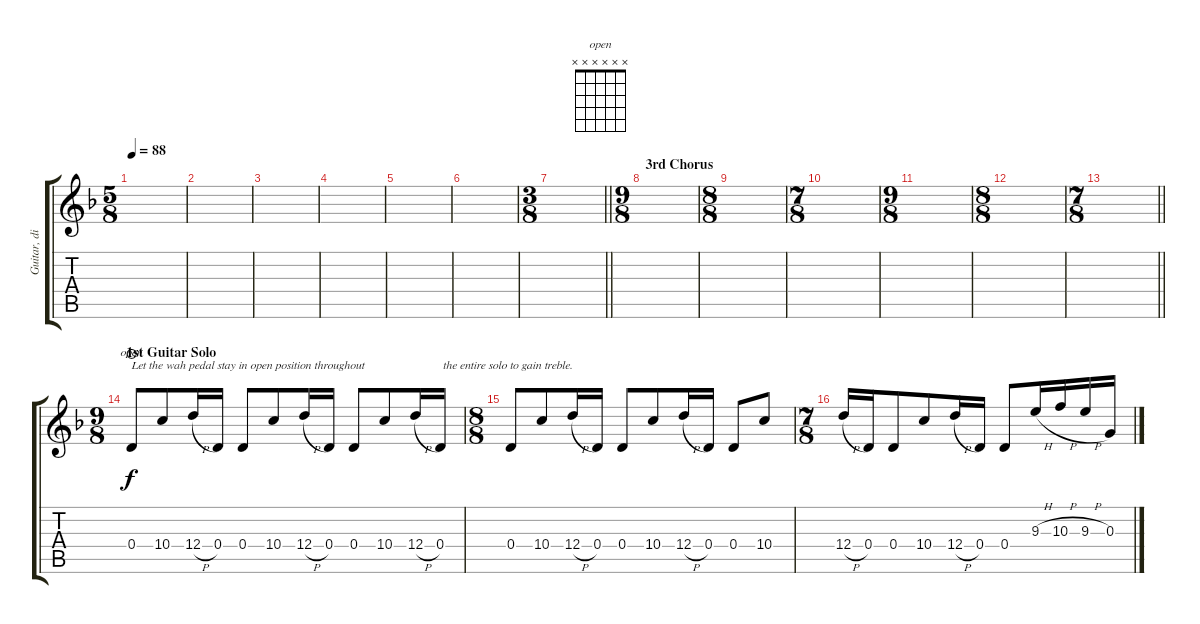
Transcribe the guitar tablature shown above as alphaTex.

\track ("Guitar, distortion w/ wah and whammy" "Guitar, di") {instrument distortionguitar}
\staff {score tabs}
\tuning (E4 B3 G3 D3 A2 D2) {hide}
\chord ("open" x x x x x x)
\ts (5 8)
\tempo 88
\clef g2
\ks dminor
|
|
|
|
|
|
\ts (3 8)
\barLineRight lightlight
|
\ts (9 8)
\section ("" "3rd Chorus")
|
\ts (8 8)
|
\ts (7 8)
|
\ts (9 8)
|
\ts (8 8)
|
\ts (7 8)
\barLineRight lightlight
|
\ts (9 8)
\section ("" "1st Guitar Solo")
0.4.8{ch "open" txt "Let the wah pedal stay in open position throughout" waho} 10.4.8{beam merge} 12.4{h}.16 0.4.16 0.4.8 10.4.8 12.4{h}.16 0.4.16 0.4.8 10.4.8{beam merge} 12.4{h}.16 0.4.16{txt " the entire solo to gain treble."} |
\ts (8 8)
0.4.8 10.4.8{beam merge} 12.4{h}.16 0.4.16 0.4.8{beam merge} 10.4.8{beam merge} 12.4{h}.16 0.4.16 0.4.8 10.4.8 |
\ts (7 8)
12.4{h}.16 0.4.16 0.4.8{beam merge} 10.4.8{beam merge} 12.4{h}.16 0.4.16 0.4.8{beam Up beam merge} 9.3{h}.16{beam Up} 10.3{h}.16{beam Up beam merge} 9.3{h}.16{beam Up} 0.3.16{beam Up}
